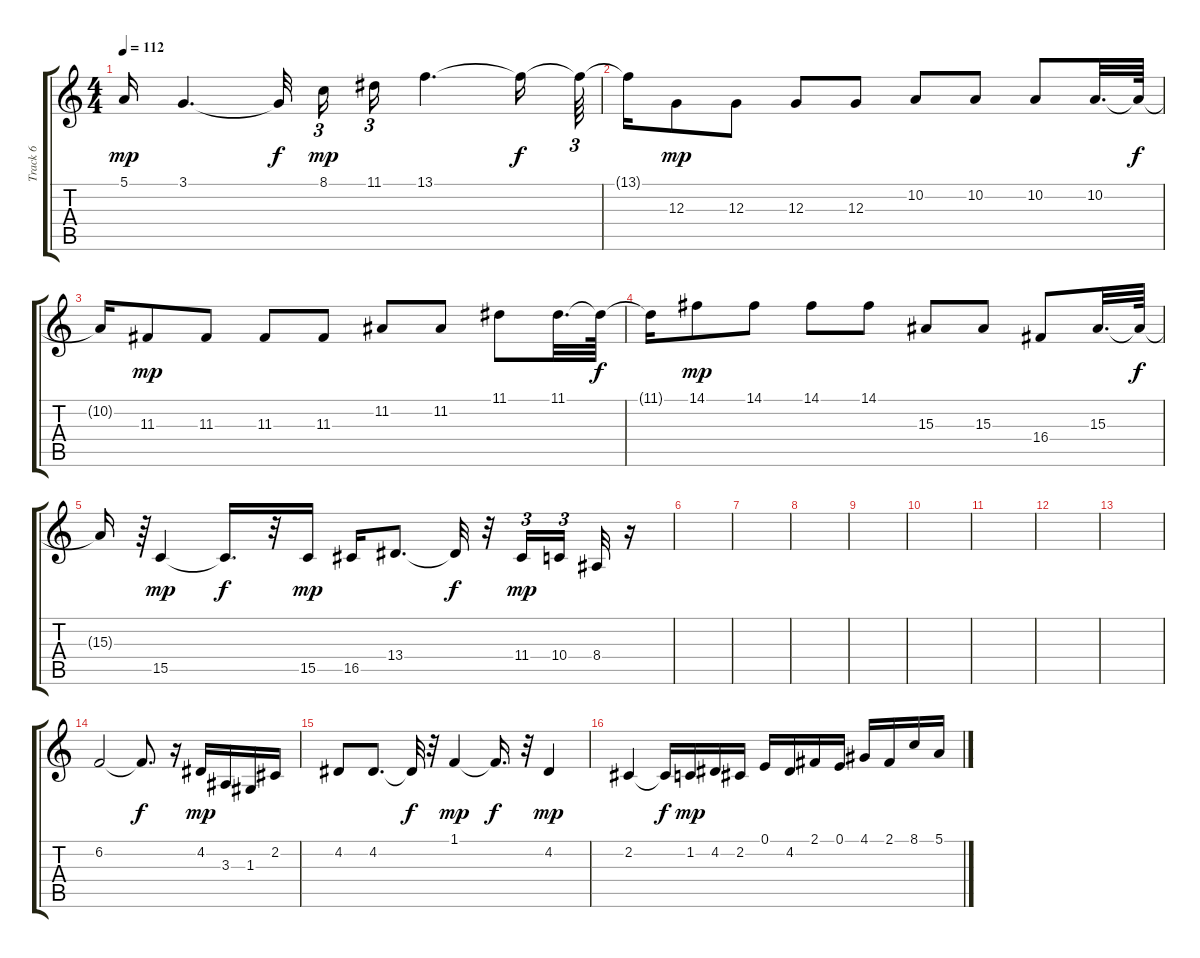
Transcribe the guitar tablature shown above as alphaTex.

\track ("Track 6" "Track 6") {instrument drawbarorgan}
\staff {score tabs}
\tuning (E4 B3 G3 D3 A2 E2) {hide}
\ts (4 4)
\tempo 112
\clef g2
\ks c
5.1.16{dy mp} 3.1.4{d} 3.1{t}.32{dy f} 8.1.16{tu (3 2) dy mp} 11.1.16{tu (3 2)} 13.1.4{d} 13.1{t}.16{dy f} 13.1{t}.64{tu (3 2)} |
13.1{t}.16 12.3.8{dy mp} 12.3.8 12.3.8 12.3.8 10.2.8 10.2.8 10.2.8 10.2.32{d} 10.2{t}.64{dy f} |
10.2{t}.16 11.3.8{dy mp} 11.3.8 11.3.8 11.3.8 11.2.8 11.2.8 11.1.8 11.1.32{d} 11.1{t}.64{dy f} |
11.1{t}.16 14.1.8{dy mp} 14.1.8 14.1.8 14.1.8 15.3.8 15.3.8 16.4.8 15.3.32{d} 15.3{t}.64{dy f} |
15.3{t}.16 r.64{tu (3 2)} 15.5.4{dy mp} 15.5{t}.16{d dy f} r.32 15.5.16{dy mp} 16.5.16 13.4.8{d} 13.4{t}.32{dy f} r.32 11.4.16{tu (3 2) dy mp} 10.4.16{tu (3 2) beam splitsecondary} 8.4.32 r.16 |
|
|
|
|
|
|
|
|
6.2.2{instrument brasssection} 6.2{t}.8{d dy f} r.16 4.2.16{dy mp} 3.3.16 1.3.16 2.2.16 |
4.2.8 4.2.8{d} 4.2{t}.32{dy f} r.32 1.1.4{dy mp} 1.1{t}.16{d dy f} r.32 4.2.4{dy mp} |
2.2.4 2.2{t}.16{dy f} 1.2.16{dy mp} 4.2.16 2.2.16 0.1.16 4.2.16 2.1.16 0.1.16 4.1.16 2.1.16 8.1.16 5.1.16
